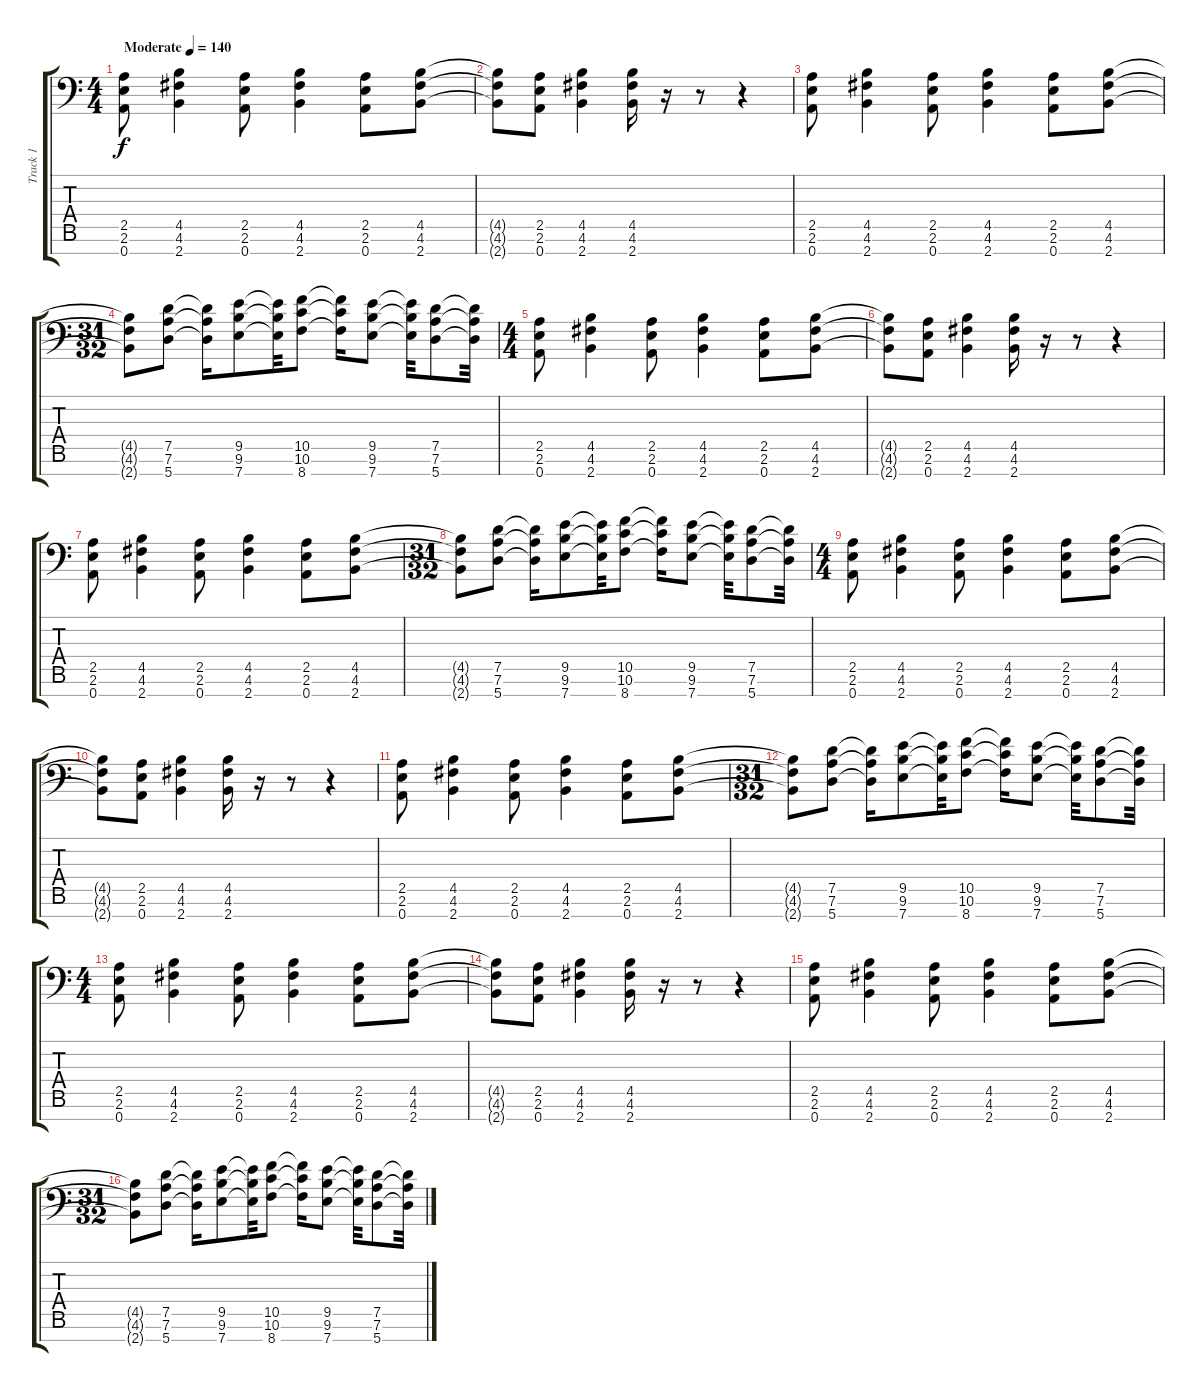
\track ("Track 1" "Track 1") {instrument distortionguitar}
\staff {score tabs}
\tuning (D4 A3 F3 C3 G2 D2 A1) {hide}
\ts (4 4)
\tempo (140 "Moderate")
\clef f4
\ks c
(2.5 2.6 0.7).8{dy f instrument distortionguitar} (4.5 4.6 2.7).4 (2.5 2.6 0.7).8 (4.5 4.6 2.7).4 (2.5 2.6 0.7).8 (4.5 4.6 2.7).8 |
(4.5{t} 4.6{t} 2.7{t}).8 (2.5 2.6 0.7).8 (4.5 4.6 2.7).4 (4.5 4.6 2.7).16 r.16 r.8 r.4 |
(2.5 2.6 0.7).8 (4.5 4.6 2.7).4 (2.5 2.6 0.7).8 (4.5 4.6 2.7).4 (2.5 2.6 0.7).8 (4.5 4.6 2.7).8 |
\ts (31 32)
(4.5{t} 4.6{t} 2.7{t}).8 (7.5 7.6 5.7).8 (7.5{t} 7.6{t} 5.7{t}).16 (9.5 9.6 7.7).8 (9.5{t} 9.6{t} 7.7{t}).32 (10.5 10.6 8.7).8 (10.5{t} 10.6{t} 8.7{t}).16 (9.5 9.6 7.7).8 (9.5{t} 9.6{t} 7.7{t}).32 (7.5 7.6 5.7).8 (7.5{t} 7.6{t} 5.7{t}).32 |
\ts (4 4)
(2.5 2.6 0.7).8 (4.5 4.6 2.7).4 (2.5 2.6 0.7).8 (4.5 4.6 2.7).4 (2.5 2.6 0.7).8 (4.5 4.6 2.7).8 |
(4.5{t} 4.6{t} 2.7{t}).8 (2.5 2.6 0.7).8 (4.5 4.6 2.7).4 (4.5 4.6 2.7).16 r.16 r.8 r.4 |
(2.5 2.6 0.7).8 (4.5 4.6 2.7).4 (2.5 2.6 0.7).8 (4.5 4.6 2.7).4 (2.5 2.6 0.7).8 (4.5 4.6 2.7).8 |
\ts (31 32)
(4.5{t} 4.6{t} 2.7{t}).8 (7.5 7.6 5.7).8 (7.5{t} 7.6{t} 5.7{t}).16 (9.5 9.6 7.7).8 (9.5{t} 9.6{t} 7.7{t}).32 (10.5 10.6 8.7).8 (10.5{t} 10.6{t} 8.7{t}).16 (9.5 9.6 7.7).8 (9.5{t} 9.6{t} 7.7{t}).32 (7.5 7.6 5.7).8 (7.5{t} 7.6{t} 5.7{t}).32 |
\ts (4 4)
(2.5 2.6 0.7).8 (4.5 4.6 2.7).4 (2.5 2.6 0.7).8 (4.5 4.6 2.7).4 (2.5 2.6 0.7).8 (4.5 4.6 2.7).8 |
(4.5{t} 4.6{t} 2.7{t}).8 (2.5 2.6 0.7).8 (4.5 4.6 2.7).4 (4.5 4.6 2.7).16 r.16 r.8 r.4 |
(2.5 2.6 0.7).8 (4.5 4.6 2.7).4 (2.5 2.6 0.7).8 (4.5 4.6 2.7).4 (2.5 2.6 0.7).8 (4.5 4.6 2.7).8 |
\ts (31 32)
(4.5{t} 4.6{t} 2.7{t}).8 (7.5 7.6 5.7).8 (7.5{t} 7.6{t} 5.7{t}).16 (9.5 9.6 7.7).8 (9.5{t} 9.6{t} 7.7{t}).32 (10.5 10.6 8.7).8 (10.5{t} 10.6{t} 8.7{t}).16 (9.5 9.6 7.7).8 (9.5{t} 9.6{t} 7.7{t}).32 (7.5 7.6 5.7).8 (7.5{t} 7.6{t} 5.7{t}).32 |
\ts (4 4)
(2.5 2.6 0.7).8 (4.5 4.6 2.7).4 (2.5 2.6 0.7).8 (4.5 4.6 2.7).4 (2.5 2.6 0.7).8 (4.5 4.6 2.7).8 |
(4.5{t} 4.6{t} 2.7{t}).8 (2.5 2.6 0.7).8 (4.5 4.6 2.7).4 (4.5 4.6 2.7).16 r.16 r.8 r.4 |
(2.5 2.6 0.7).8 (4.5 4.6 2.7).4 (2.5 2.6 0.7).8 (4.5 4.6 2.7).4 (2.5 2.6 0.7).8 (4.5 4.6 2.7).8 |
\ts (31 32)
(4.5{t} 4.6{t} 2.7{t}).8 (7.5 7.6 5.7).8 (7.5{t} 7.6{t} 5.7{t}).16 (9.5 9.6 7.7).8 (9.5{t} 9.6{t} 7.7{t}).32 (10.5 10.6 8.7).8 (10.5{t} 10.6{t} 8.7{t}).16 (9.5 9.6 7.7).8 (9.5{t} 9.6{t} 7.7{t}).32 (7.5 7.6 5.7).8 (7.5{t} 7.6{t} 5.7{t}).32
